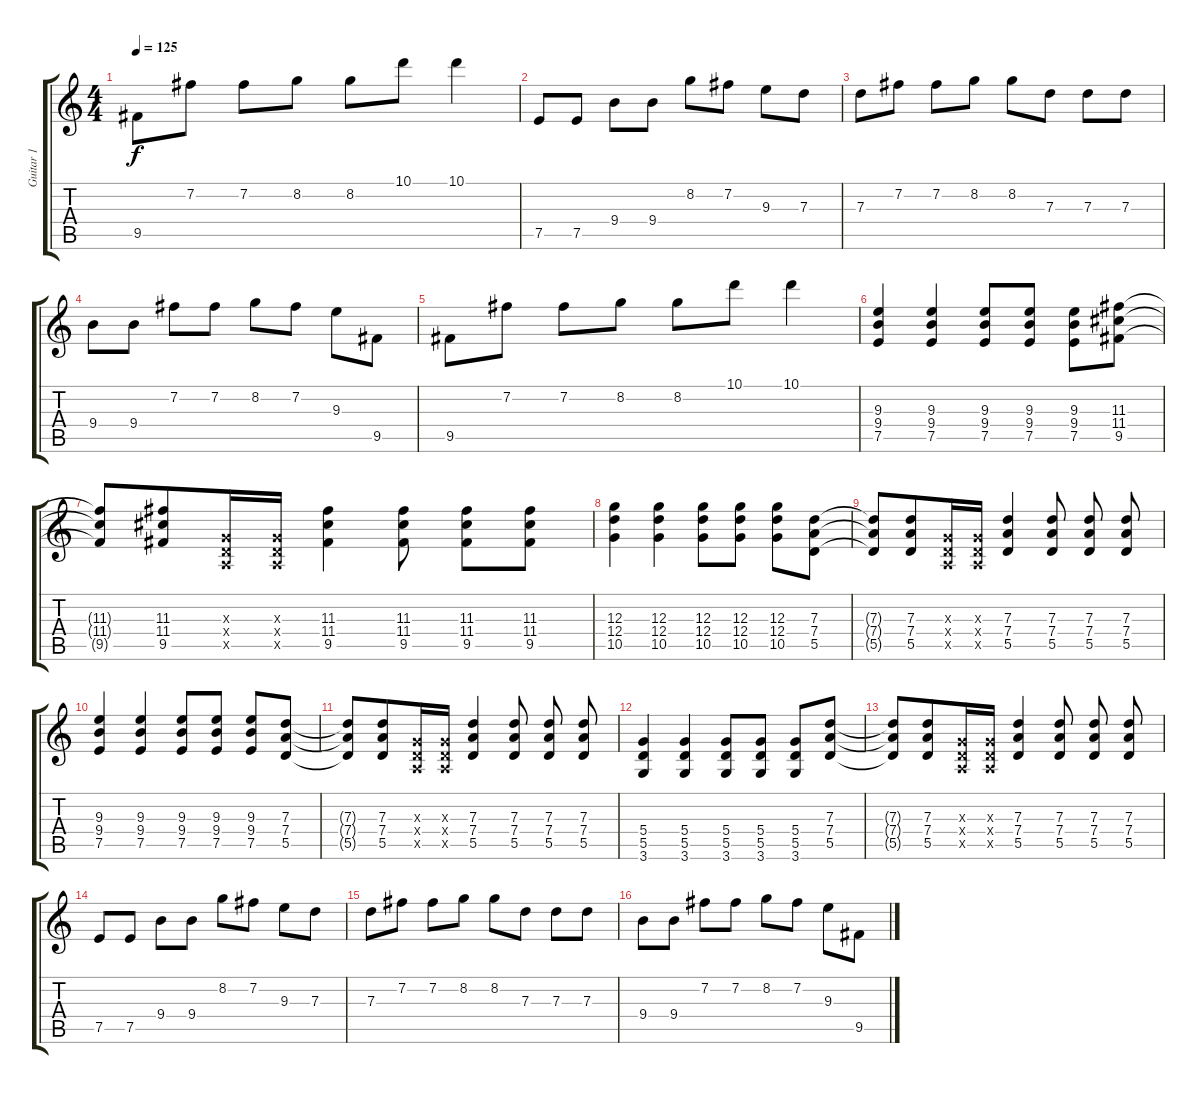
\track ("Guitar 1" "Guitar 1") {instrument distortionguitar}
\staff {score tabs}
\tuning (E4 B3 G3 D3 A2 E2) {hide}
\ts (4 4)
\tempo 125
\clef g2
\ks c
9.5.8{dy f} 7.2.8 7.2.8 8.2.8 8.2.8 10.1.8 10.1.4 |
7.5.8 7.5.8 9.4.8 9.4.8 8.2.8 7.2.8 9.3.8 7.3.8 |
7.3.8 7.2.8 7.2.8 8.2.8 8.2.8 7.3.8 7.3.8 7.3.8 |
9.4.8 9.4.8 7.2.8 7.2.8 8.2.8 7.2.8 9.3.8 9.5.8 |
9.5.8 7.2.8 7.2.8 8.2.8 8.2.8 10.1.8 10.1.4 |
(9.3 9.4 7.5).4 (9.3 9.4 7.5).4 (9.3 9.4 7.5).8 (9.3 9.4 7.5).8 (9.3 9.4 7.5).8 (11.3 11.4 9.5).8 |
(11.3{t} 11.4{t} 9.5{t}).8{beam merge} (11.3 11.4 9.5).8{beam merge} (0.3{x} 0.4{x} 0.5{x}).16{beam merge} (0.3{x} 0.4{x} 0.5{x}).16 (11.3 11.4 9.5).4 (11.3 11.4 9.5).8 (11.3 11.4 9.5).8 (11.3 11.4 9.5).8 |
(12.3 12.4 10.5).4 (12.3 12.4 10.5).4 (12.3 12.4 10.5).8 (12.3 12.4 10.5).8 (12.3 12.4 10.5).8 (7.3 7.4 5.5).8 |
(7.3{t} 7.4{t} 5.5{t}).8{beam merge} (7.3 7.4 5.5).8{beam merge} (0.3{x} 0.4{x} 0.5{x}).16{beam merge} (0.3{x} 0.4{x} 0.5{x}).16 (7.3 7.4 5.5).4 (7.3 7.4 5.5).8{beam split} (7.3 7.4 5.5).8{beam split} (7.3 7.4 5.5).8 |
(9.3 9.4 7.5).4 (9.3 9.4 7.5).4 (9.3 9.4 7.5).8 (9.3 9.4 7.5).8 (9.3 9.4 7.5).8 (7.3 7.4 5.5).8 |
(7.3{t} 7.4{t} 5.5{t}).8{beam merge} (7.3 7.4 5.5).8{beam merge} (0.3{x} 0.4{x} 0.5{x}).16{beam merge} (0.3{x} 0.4{x} 0.5{x}).16 (7.3 7.4 5.5).4 (7.3 7.4 5.5).8{beam split} (7.3 7.4 5.5).8{beam split} (7.3 7.4 5.5).8 |
(5.4 5.5 3.6).4 (5.4 5.5 3.6).4 (5.4 5.5 3.6).8 (5.4 5.5 3.6).8 (5.4 5.5 3.6).8 (7.3 7.4 5.5).8 |
(7.3{t} 7.4{t} 5.5{t}).8{beam merge} (7.3 7.4 5.5).8{beam merge} (0.3{x} 0.4{x} 0.5{x}).16{beam merge} (0.3{x} 0.4{x} 0.5{x}).16 (7.3 7.4 5.5).4 (7.3 7.4 5.5).8{beam split} (7.3 7.4 5.5).8{beam split} (7.3 7.4 5.5).8 |
7.5.8 7.5.8 9.4.8 9.4.8 8.2.8 7.2.8 9.3.8 7.3.8 |
7.3.8 7.2.8 7.2.8 8.2.8 8.2.8 7.3.8 7.3.8 7.3.8 |
9.4.8 9.4.8 7.2.8 7.2.8 8.2.8 7.2.8 9.3.8 9.5.8
